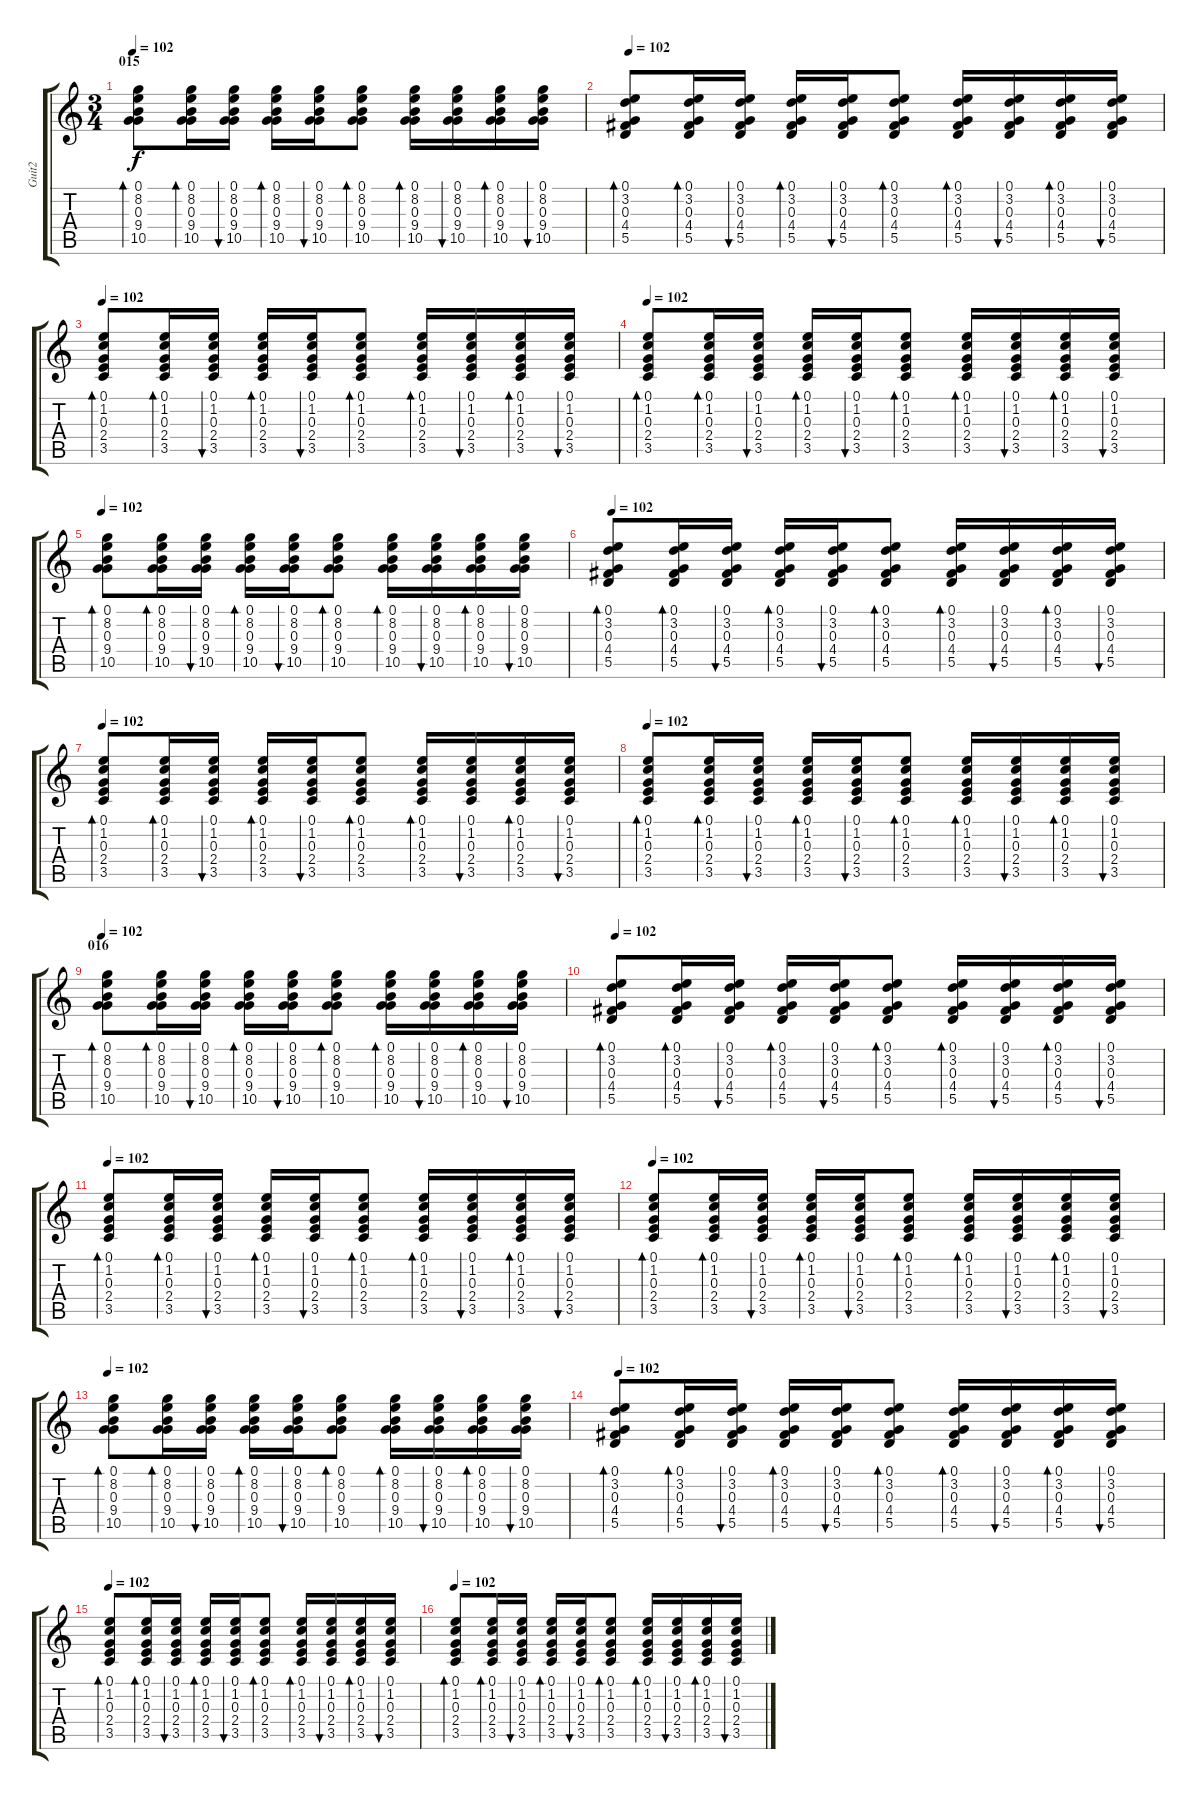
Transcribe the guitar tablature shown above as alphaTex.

\track ("Guit2" "Guit2") {instrument acousticguitarsteel}
\staff {score tabs}
\tuning (E4 B3 G3 D3 A2 E2) {hide}
\ts (3 4)
\section ("" "015")
\tempo 102
\clef g2
\ks c
(0.1 8.2 0.3 9.4 10.5).8{bd 30 dy f} (0.1 8.2 0.3 9.4 10.5).16{bd 30} (0.1 8.2 0.3 9.4 10.5).16{bu 30} (0.1 8.2 0.3 9.4 10.5).16{bd 30} (0.1 8.2 0.3 9.4 10.5).16{bu 30} (0.1 8.2 0.3 9.4 10.5).8{bd 30} (0.1 8.2 0.3 9.4 10.5).16{bd 30} (0.1 8.2 0.3 9.4 10.5).16{bu 30} (0.1 8.2 0.3 9.4 10.5).16{bd 30} (0.1 8.2 0.3 9.4 10.5).16{bu 30} |
\tempo 102
(0.1 3.2 0.3 4.4 5.5).8{bd 30} (0.1 3.2 0.3 4.4 5.5).16{bd 30} (0.1 3.2 0.3 4.4 5.5).16{bu 30} (0.1 3.2 0.3 4.4 5.5).16{bd 30} (0.1 3.2 0.3 4.4 5.5).16{bu 30} (0.1 3.2 0.3 4.4 5.5).8{bd 30} (0.1 3.2 0.3 4.4 5.5).16{bd 30} (0.1 3.2 0.3 4.4 5.5).16{bu 30} (0.1 3.2 0.3 4.4 5.5).16{bd 30} (0.1 3.2 0.3 4.4 5.5).16{bu 30} |
\tempo 102
(0.1 1.2 0.3 2.4 3.5).8{bd 30} (0.1 1.2 0.3 2.4 3.5).16{bd 30} (0.1 1.2 0.3 2.4 3.5).16{bu 30} (0.1 1.2 0.3 2.4 3.5).16{bd 30} (0.1 1.2 0.3 2.4 3.5).16{bu 30} (0.1 1.2 0.3 2.4 3.5).8{bd 30} (0.1 1.2 0.3 2.4 3.5).16{bd 30} (0.1 1.2 0.3 2.4 3.5).16{bu 30} (0.1 1.2 0.3 2.4 3.5).16{bd 30} (0.1 1.2 0.3 2.4 3.5).16{bu 30} |
\tempo 102
(0.1 1.2 0.3 2.4 3.5).8{bd 30} (0.1 1.2 0.3 2.4 3.5).16{bd 30} (0.1 1.2 0.3 2.4 3.5).16{bu 30} (0.1 1.2 0.3 2.4 3.5).16{bd 30} (0.1 1.2 0.3 2.4 3.5).16{bu 30} (0.1 1.2 0.3 2.4 3.5).8{bd 30} (0.1 1.2 0.3 2.4 3.5).16{bd 30} (0.1 1.2 0.3 2.4 3.5).16{bu 30} (0.1 1.2 0.3 2.4 3.5).16{bd 30} (0.1 1.2 0.3 2.4 3.5).16{bu 30} |
\tempo 102
(0.1 8.2 0.3 9.4 10.5).8{bd 30} (0.1 8.2 0.3 9.4 10.5).16{bd 30} (0.1 8.2 0.3 9.4 10.5).16{bu 30} (0.1 8.2 0.3 9.4 10.5).16{bd 30} (0.1 8.2 0.3 9.4 10.5).16{bu 30} (0.1 8.2 0.3 9.4 10.5).8{bd 30} (0.1 8.2 0.3 9.4 10.5).16{bd 30} (0.1 8.2 0.3 9.4 10.5).16{bu 30} (0.1 8.2 0.3 9.4 10.5).16{bd 30} (0.1 8.2 0.3 9.4 10.5).16{bu 30} |
\tempo 102
(0.1 3.2 0.3 4.4 5.5).8{bd 30} (0.1 3.2 0.3 4.4 5.5).16{bd 30} (0.1 3.2 0.3 4.4 5.5).16{bu 30} (0.1 3.2 0.3 4.4 5.5).16{bd 30} (0.1 3.2 0.3 4.4 5.5).16{bu 30} (0.1 3.2 0.3 4.4 5.5).8{bd 30} (0.1 3.2 0.3 4.4 5.5).16{bd 30} (0.1 3.2 0.3 4.4 5.5).16{bu 30} (0.1 3.2 0.3 4.4 5.5).16{bd 30} (0.1 3.2 0.3 4.4 5.5).16{bu 30} |
\tempo 102
(0.1 1.2 0.3 2.4 3.5).8{bd 30} (0.1 1.2 0.3 2.4 3.5).16{bd 30} (0.1 1.2 0.3 2.4 3.5).16{bu 30} (0.1 1.2 0.3 2.4 3.5).16{bd 30} (0.1 1.2 0.3 2.4 3.5).16{bu 30} (0.1 1.2 0.3 2.4 3.5).8{bd 30} (0.1 1.2 0.3 2.4 3.5).16{bd 30} (0.1 1.2 0.3 2.4 3.5).16{bu 30} (0.1 1.2 0.3 2.4 3.5).16{bd 30} (0.1 1.2 0.3 2.4 3.5).16{bu 30} |
\tempo 102
(0.1 1.2 0.3 2.4 3.5).8{bd 30} (0.1 1.2 0.3 2.4 3.5).16{bd 30} (0.1 1.2 0.3 2.4 3.5).16{bu 30} (0.1 1.2 0.3 2.4 3.5).16{bd 30} (0.1 1.2 0.3 2.4 3.5).16{bu 30} (0.1 1.2 0.3 2.4 3.5).8{bd 30} (0.1 1.2 0.3 2.4 3.5).16{bd 30} (0.1 1.2 0.3 2.4 3.5).16{bu 30} (0.1 1.2 0.3 2.4 3.5).16{bd 30} (0.1 1.2 0.3 2.4 3.5).16{bu 30} |
\section ("" "016")
\tempo 102
(0.1 8.2 0.3 9.4 10.5).8{bd 30} (0.1 8.2 0.3 9.4 10.5).16{bd 30} (0.1 8.2 0.3 9.4 10.5).16{bu 30} (0.1 8.2 0.3 9.4 10.5).16{bd 30} (0.1 8.2 0.3 9.4 10.5).16{bu 30} (0.1 8.2 0.3 9.4 10.5).8{bd 30} (0.1 8.2 0.3 9.4 10.5).16{bd 30} (0.1 8.2 0.3 9.4 10.5).16{bu 30} (0.1 8.2 0.3 9.4 10.5).16{bd 30} (0.1 8.2 0.3 9.4 10.5).16{bu 30} |
\tempo 102
(0.1 3.2 0.3 4.4 5.5).8{bd 30} (0.1 3.2 0.3 4.4 5.5).16{bd 30} (0.1 3.2 0.3 4.4 5.5).16{bu 30} (0.1 3.2 0.3 4.4 5.5).16{bd 30} (0.1 3.2 0.3 4.4 5.5).16{bu 30} (0.1 3.2 0.3 4.4 5.5).8{bd 30} (0.1 3.2 0.3 4.4 5.5).16{bd 30} (0.1 3.2 0.3 4.4 5.5).16{bu 30} (0.1 3.2 0.3 4.4 5.5).16{bd 30} (0.1 3.2 0.3 4.4 5.5).16{bu 30} |
\tempo 102
(0.1 1.2 0.3 2.4 3.5).8{bd 30} (0.1 1.2 0.3 2.4 3.5).16{bd 30} (0.1 1.2 0.3 2.4 3.5).16{bu 30} (0.1 1.2 0.3 2.4 3.5).16{bd 30} (0.1 1.2 0.3 2.4 3.5).16{bu 30} (0.1 1.2 0.3 2.4 3.5).8{bd 30} (0.1 1.2 0.3 2.4 3.5).16{bd 30} (0.1 1.2 0.3 2.4 3.5).16{bu 30} (0.1 1.2 0.3 2.4 3.5).16{bd 30} (0.1 1.2 0.3 2.4 3.5).16{bu 30} |
\tempo 102
(0.1 1.2 0.3 2.4 3.5).8{bd 30} (0.1 1.2 0.3 2.4 3.5).16{bd 30} (0.1 1.2 0.3 2.4 3.5).16{bu 30} (0.1 1.2 0.3 2.4 3.5).16{bd 30} (0.1 1.2 0.3 2.4 3.5).16{bu 30} (0.1 1.2 0.3 2.4 3.5).8{bd 30} (0.1 1.2 0.3 2.4 3.5).16{bd 30} (0.1 1.2 0.3 2.4 3.5).16{bu 30} (0.1 1.2 0.3 2.4 3.5).16{bd 30} (0.1 1.2 0.3 2.4 3.5).16{bu 30} |
\tempo 102
(0.1 8.2 0.3 9.4 10.5).8{bd 30} (0.1 8.2 0.3 9.4 10.5).16{bd 30} (0.1 8.2 0.3 9.4 10.5).16{bu 30} (0.1 8.2 0.3 9.4 10.5).16{bd 30} (0.1 8.2 0.3 9.4 10.5).16{bu 30} (0.1 8.2 0.3 9.4 10.5).8{bd 30} (0.1 8.2 0.3 9.4 10.5).16{bd 30} (0.1 8.2 0.3 9.4 10.5).16{bu 30} (0.1 8.2 0.3 9.4 10.5).16{bd 30} (0.1 8.2 0.3 9.4 10.5).16{bu 30} |
\tempo 102
(0.1 3.2 0.3 4.4 5.5).8{bd 30} (0.1 3.2 0.3 4.4 5.5).16{bd 30} (0.1 3.2 0.3 4.4 5.5).16{bu 30} (0.1 3.2 0.3 4.4 5.5).16{bd 30} (0.1 3.2 0.3 4.4 5.5).16{bu 30} (0.1 3.2 0.3 4.4 5.5).8{bd 30} (0.1 3.2 0.3 4.4 5.5).16{bd 30} (0.1 3.2 0.3 4.4 5.5).16{bu 30} (0.1 3.2 0.3 4.4 5.5).16{bd 30} (0.1 3.2 0.3 4.4 5.5).16{bu 30} |
\tempo 102
(0.1 1.2 0.3 2.4 3.5).8{bd 30} (0.1 1.2 0.3 2.4 3.5).16{bd 30} (0.1 1.2 0.3 2.4 3.5).16{bu 30} (0.1 1.2 0.3 2.4 3.5).16{bd 30} (0.1 1.2 0.3 2.4 3.5).16{bu 30} (0.1 1.2 0.3 2.4 3.5).8{bd 30} (0.1 1.2 0.3 2.4 3.5).16{bd 30} (0.1 1.2 0.3 2.4 3.5).16{bu 30} (0.1 1.2 0.3 2.4 3.5).16{bd 30} (0.1 1.2 0.3 2.4 3.5).16{bu 30} |
\tempo 102
(0.1 1.2 0.3 2.4 3.5).8{bd 30} (0.1 1.2 0.3 2.4 3.5).16{bd 30} (0.1 1.2 0.3 2.4 3.5).16{bu 30} (0.1 1.2 0.3 2.4 3.5).16{bd 30} (0.1 1.2 0.3 2.4 3.5).16{bu 30} (0.1 1.2 0.3 2.4 3.5).8{bd 30} (0.1 1.2 0.3 2.4 3.5).16{bd 30} (0.1 1.2 0.3 2.4 3.5).16{bu 30} (0.1 1.2 0.3 2.4 3.5).16{bd 30} (0.1 1.2 0.3 2.4 3.5).16{bu 30}
